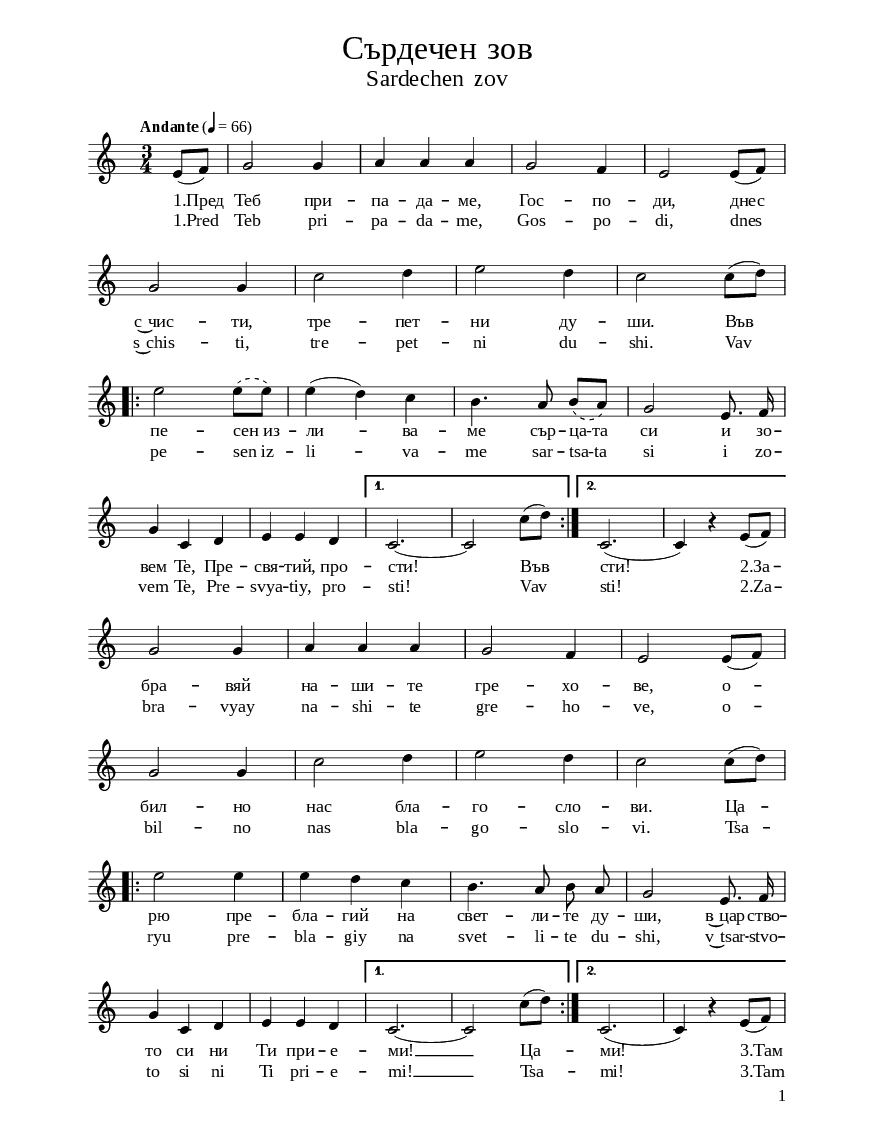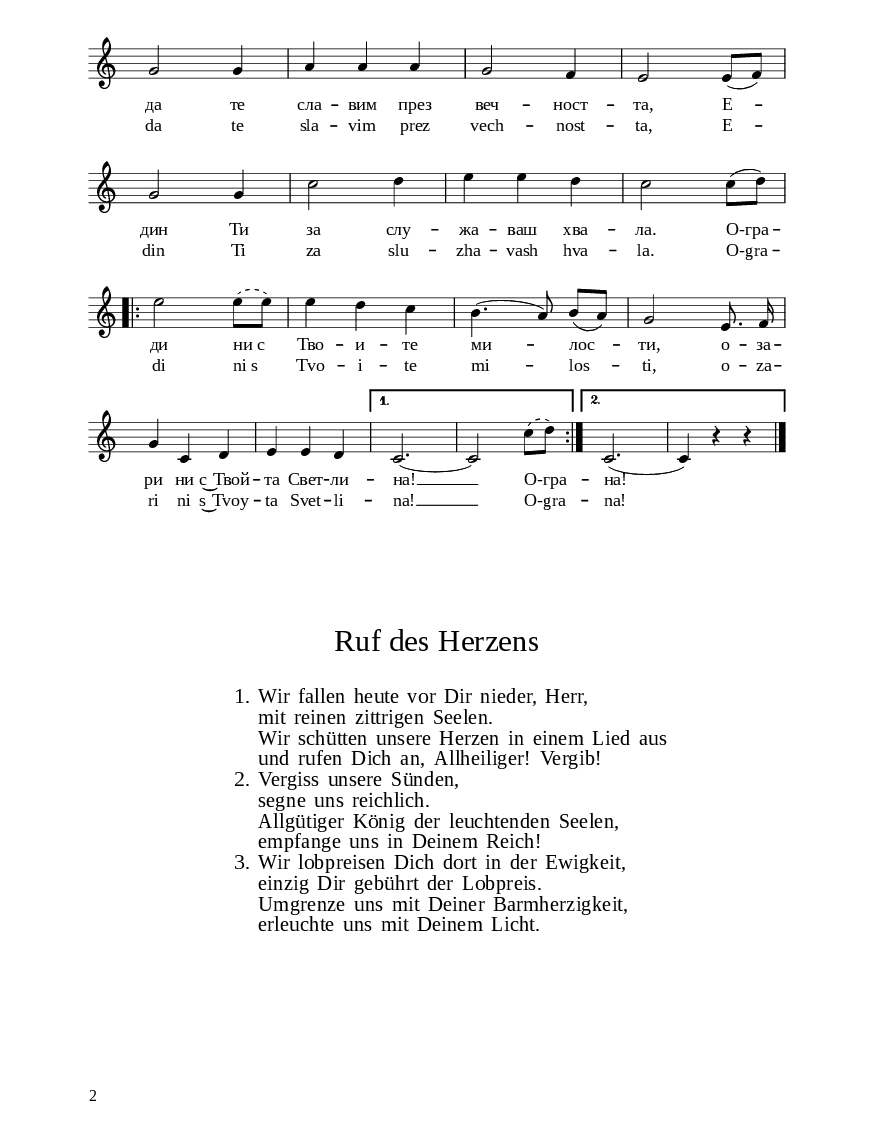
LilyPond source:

\version "2.20.0"

\paper {
  #(set-paper-size "a5")
}

\bookpart {
  \paper {
    print-all-headers = ##t
    print-page-number = ##t
    print-first-page-number = ##t

    % put page numbers on the bottom
    oddHeaderMarkup = \markup ""
    evenHeaderMarkup = \markup ""
    oddFooterMarkup = \markup
    \fill-line {
      ""
      \on-the-fly #print-page-number-check-first \fromproperty #'page:page-number-string
    }
    evenFooterMarkup = \markup
    \fill-line {
      \on-the-fly #print-page-number-check-first \fromproperty #'page:page-number-string
      ""
    }

    left-margin = 1.5\cm
    right-margin = 1.5\cm
    top-margin = 1.6\cm
    bottom-margin = 1.2\cm
    ragged-bottom = ##t % do not spread the staves to fill the whole vertical space

    % change lyrics and titles font (affects notes also)
    fonts =
    #(make-pango-font-tree
      "Times New Roman"
      "DejaVu Sans"
      "DejaVu Sans Mono"
      (/ (* staff-height pt) 3.6))

    % change distance between staves
    system-system-spacing =
    #'((basic-distance . 12)
       (minimum-distance . 6)
       (padding . 1)
       (stretchability . 12))
  }

  \header {
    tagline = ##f
  }

  \score{
    \layout {
      indent = 0.0\cm % remove first line indentation
      %ragged-last = ##t % do not spread last line to fill the whole space
      \context {
        \Score
        \omit BarNumber %remove bar numbers
      } % context

      \context {
        % change staff size
        \Staff
        fontSize = #+0 % affects notes size only
        \override StaffSymbol #'staff-space = #(magstep -3)
        \override StaffSymbol #'thickness = #0.5
        \override BarLine #'hair-thickness = #1
        %\override StaffSymbol #'ledger-line-thickness = #'(0 . 0)
      }

      \context {
        % adjust space between staff and lyrics and between the two lyric lines
        \Lyrics
        \override VerticalAxisGroup.nonstaff-relatedstaff-spacing = #'((basic-distance . 4.5))
        \override VerticalAxisGroup.nonstaff-nonstaff-spacing = #'((minimum-distance . 2))
      }
    } % layout

    \new Voice \absolute{
      \clef treble
      \key c \major
      \time 3/4
      \tempo \markup {
        % make tempo note smaller
        \concat {
          "Andante" \normal-text { " (" }
          \teeny \general-align #Y #DOWN \note #"4" #0.8
          \normal-text { " = 66)" }
        }
      }
      \autoBeamOff
      \partial 4
      e'8 ([f'8]) |  g'2 g'4 |  a'4 a' a' | g'2 f'4 | e'2 e'8 ([ f' ]) | \break

      g'2 g'4 | c''2 d''4 | e''2 d''4 | c''2 c''8 ( [d''8]) | \break

      \repeat volta 2 {
        e''2 \slurDashed e''8 ([e'']) |\slurSolid e''4 ( d'' ) c'' | b'4. a'8  \slurDashed b' ([a']) | g'2 e'8. f'16 | \break
        g'4 c' d' | e' e' d' |
      }
      \alternative {
        { c'2. ~| c'2  \slurSolid c''8 ( [ d'' ] ) |  }

        { c'2.  ( | c'4 ) r4 e'8 ([f'8 ])| \break }
      }

      g'2 g'4 |  a'4 a' a' | g'2 f'4 | e'2 e'8 ([ f' ]) | \break

      g'2 g'4 | c''2 d''4 | e''2 d''4 | c''2 c''8 ( [d''8]) | \break

      \repeat volta 2 {
        e''2 e''4 | e''4 d'' c'' | b'4. a'8  b' a' | g'2 e'8. f'16 | \break
        g'4 c' d' | e' e' d' |
      }

      \alternative {
        { c'2. ~| c'2  c''8 ( [ d'' ] ) |  }
        { c'2. ( | c'4 ) r4 e'8 ([f'8 ])| \break }
      }

      g'2 g'4 |  a'4 a' a' | g'2 f'4 | e'2 e'8 ([ f' ]) | \break

      g'2 g'4 | c''2 d''4 | e''4 e''4 d''4 | c''2 c''8 ([d''8]) | \break

      \repeat volta 2 {
        e''2 \slurDashed e''8   ( [ e''] ) | e''4  d'' c'' | \slurSolid b'4. (a'8)  b' ([a']) | g'2 e'8. f'16 | \break
        g'4 c' d' | e' e' d' |
      }
      \alternative {
        { c'2. ~| c'2 \slurDashed c''8 ( [ d'' ] )   |   }
        {\slurSolid  c'2. ( | c'4 ) r4 r4 \bar "|."  | \break }
      }

    }

    \addlyrics {
      "1.Пред" Теб при -- па -- да -- ме, Гос -- по -- ди, днес
      с~чис -- ти, тре -- пет -- ни  ду -- ши. Във
      пе -- сен_из -- ли --  ва -- ме  сър -- ца-та си и зо --
      вем Те, Пре -- свя -- тий, про -- сти! Във сти!

      "2.За" -- бра -- вяй на -- ши -- те гре -- хо -- ве, о --
      бил -- но нас бла -- го -- сло -- ви. Ца --
      рю пре -- бла -- гий на свет -- ли -- те ду -- ши, в~цар -- ство --
      то си ни Ти при -- е -- ми! __ Ца -- ми!

      "3.Там" да те сла -- вим през веч -- ност -- та, E --
      дин Ти за слу -- жа -- ваш хва -- ла. О-гра --
      ди ни_с Тво -- и -- те ми -- лос -- ти, о -- за --
      ри ни с~Твой -- та Свет -- ли -- на! __ О-гра -- на!
    }
    \addlyrics {
      "1.Pred" Teb pri -- pa -- da -- me, Gos -- po -- di, dnes
      s~chis -- ti, tre -- pet -- ni  du -- shi. Vav
      pe -- sen_iz -- li --  va -- me  sar -- tsa-ta si i zo --
      vem Te, Pre -- svya -- tiy, pro -- sti! Vav sti!

      "2.Za" -- bra -- vyay na -- shi -- te gre -- ho -- ve, o --
      bil -- no nas bla -- go -- slo -- vi. Tsa --
      ryu pre -- bla -- giy na svet -- li -- te du -- shi, v~tsar -- stvo --
      to si ni Ti pri -- e -- mi! __ Tsa -- mi!

      "3.Tam" da te sla -- vim prez vech -- nost -- ta, E --
      din Ti za slu -- zha -- vash hva -- la. O-gra --
      di ni_s Tvo -- i -- te mi -- los -- ti, o -- za --
      ri ni s~Tvoy -- ta Svet -- li -- na! __ O-gra -- na!
    }



    \header {
      title = \markup \column \normal-text \fontsize #2.5 {
        \center-align
        \line { Сърдечен зов }
        \vspace #-0.6
        \center-align
        \line \fontsize #-3 { Sardechen zov }
        \vspace #-0.8
        \center-align
        \line \fontsize #-3 { " " }
      }
    }

    \midi{}

  } % score

  \markup  { 
    \column  { 
      \line  {" "}
      \line  {" "}
      \line  {" "}
    }
  } 


  % include foreign translation(s) of the song
  \version "2.20.0"

\markup \fill-line { \fontsize #6 "Ruf des Herzens" }
\markup \null
\markup \null
\markup \fontsize #+2.5 {
  \hspace #14
  \override #'(baseline-skip . 2)
  \column {
    \line { "   " }

    \line { 1. Wir fallen heute vor Dir nieder, Herr, }

    \line { "   "mit reinen zittrigen Seelen.}

    \line { "   "Wir schütten unsere Herzen in einem Lied aus }

    \line { "   "und rufen Dich an, Allheiliger! Vergib!}

    \line { 2. Vergiss unsere Sünden, }

    \line { "   "segne uns reichlich.}

    \line { "   "Allgütiger König der leuchtenden Seelen,}

    \line { "   "empfange uns in Deinem Reich!}

    \line { 3. Wir lobpreisen Dich dort in der Ewigkeit,}

    \line { "   "einzig Dir gebührt der Lobpreis.}

    \line { "   "Umgrenze uns mit Deiner Barmherzigkeit,}

    \line { "   "erleuchte uns mit Deinem Licht.}
  }
}


} % bookpart
